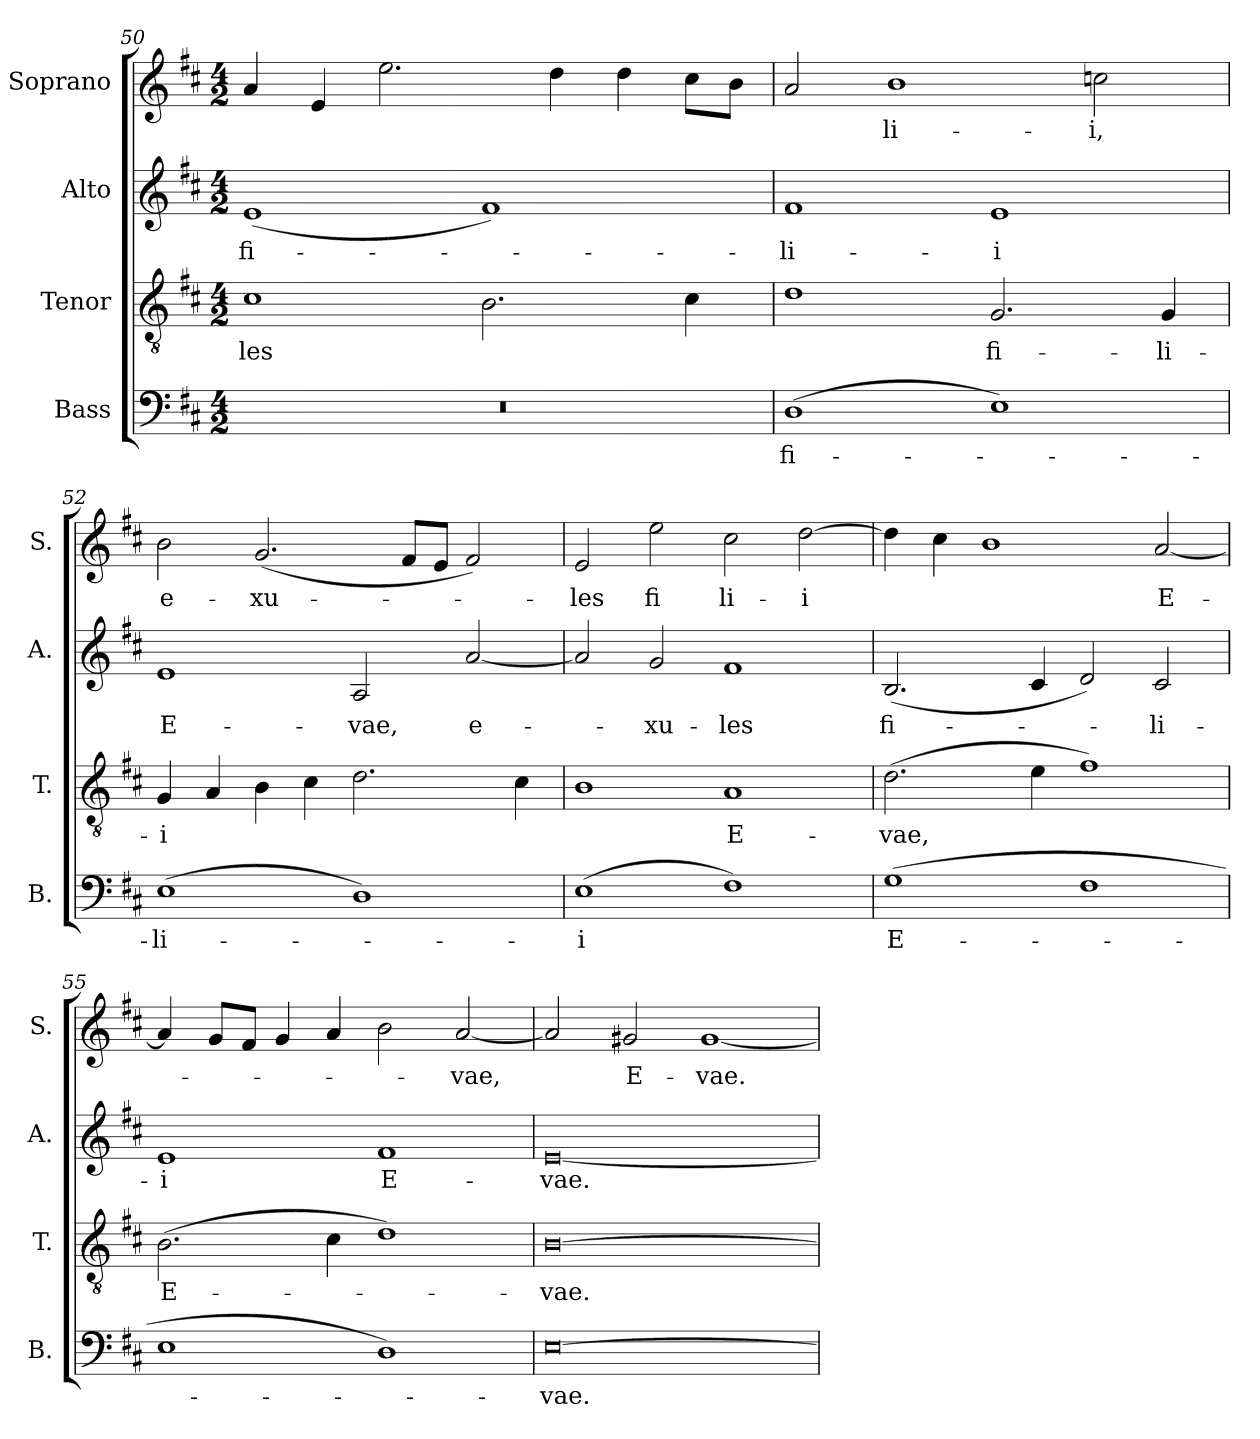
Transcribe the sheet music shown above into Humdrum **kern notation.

**kern	**text	**kern	**text	**kern	**text	**kern	**text
*part4	*part4	*part3	*part3	*part2	*part2	*part1	*part1
*staff4	*staff4	*staff3	*staff3	*staff2	*staff2	*staff1	*staff1
*I"Bass	*	*I"Tenor	*	*I"Alto	*	*I"Soprano	*
*I'B.	*	*I'T.	*	*I'A.	*	*I'S.	*
*clefF4	*	*clefGv2	*	*clefG2	*	*clefG2	*
*	*	*ITrd7c12	*	*	*	*	*
*k[f#c#]	*	*k[f#c#]	*	*k[f#c#]	*	*k[f#c#]	*
*D:	*	*D:	*	*D:	*	*D:	*
*M4/2	*	*M4/2	*	*M4/2	*	*M4/2	*
=50	=50	=50	=50	=50	=50	=50	=50
!LO:N:vis=1	!	!	!	!	!	!	!
!	!	!	!LO:LY:b:color=#000000	!	!	!	!
!	!	!	!	!	!LO:LY:b:color=#000000	!	!
0r	.	1C#i	-les	(1ei	fi-	4ai/	.
.	.	.	.	.	.	4ei/	.
.	.	.	.	.	.	2.eei\	.
.	.	2.BBi\	.	1f#i)	.	.	.
.	.	.	.	.	.	4ddi\	.
.	.	.	.	.	.	4ddi\	.
.	.	4C#i\	.	.	.	8cc#i\L	.
.	.	.	.	.	.	8bi\J	.
!!LO:LB:g=z
=51	=51	=51	=51	=51	=51	=51	=51
!	!LO:LY:b:color=#000000	!	!	!	!	!	!
!	!	!	!	!	!LO:LY:b:color=#000000	!	!
(1Di	fi-	1Di	.	1f#i	-li-	2ai/	.
!	!	!	!	!	!	!	!LO:LY:b:color=#000000
.	.	.	.	.	.	1bi	-li-
!	!	!	!LO:LY:b:color=#000000	!	!	!	!
!	!	!	!	!	!LO:LY:b:color=#000000	!	!
1Ei)	.	2.GGi/	fi-	1ei	-i	.	.
!	!	!	!	!	!	!	!LO:LY:b:color=#000000
.	.	.	.	.	.	2ccni\	-i,
!	!	!	!LO:LY:b:color=#000000	!	!	!	!
.	.	4GGi/	-li-	.	.	.	.
=52	=52	=52	=52	=52	=52	=52	=52
!	!LO:LY:b:color=#000000	!	!	!	!	!	!
!	!	!	!LO:LY:b:color=#000000	!	!	!	!
!	!	!	!	!	!LO:LY:b:color=#000000	!	!
!	!	!	!	!	!	!	!LO:LY:b:color=#000000
(1Ei	-li-	4GGi/	-i	1ei	E-	2bi\	e-
.	.	4AAi/	.	.	.	.	.
!	!	!	!	!	!	!	!LO:LY:b:color=#000000
.	.	4BBi\	.	.	.	(2.gi/	-xu-
.	.	4C#i\	.	.	.	.	.
!	!	!	!	!	!LO:LY:b:color=#000000	!	!
1Di)	.	2.Di\	.	2Ai/	-vae,	.	.
.	.	.	.	.	.	8f#i/L	.
.	.	.	.	.	.	8ei/J	.
!	!	!	!	!	!LO:LY:b:color=#000000	!	!
.	.	.	.	[2ai/	e-	2f#i/)	.
.	.	4C#i\	.	.	.	.	.
=53	=53	=53	=53	=53	=53	=53	=53
!	!LO:LY:b:color=#000000	!	!	!	!	!	!
!	!	!	!	!	!	!	!LO:LY:b:color=#000000
(1Ei	-i	1BBi	.	2ai/]	.	2ei/	-les
!	!	!	!	!	!LO:LY:b:color=#000000	!	!
!	!	!	!	!	!	!	!LO:LY:b:color=#000000
.	.	.	.	2gi/	-xu-	2eei\	fi
!	!	!	!LO:LY:b:color=#000000	!	!	!	!
!	!	!	!	!	!LO:LY:b:color=#000000	!	!
!	!	!	!	!	!	!	!LO:LY:b:color=#000000
1F#i)	.	1AAi	E-	1f#i	-les	2cc#i\	li-
!	!	!	!	!	!	!	!LO:LY:b:color=#000000
.	.	.	.	.	.	[2ddi\	-i
=54	=54	=54	=54	=54	=54	=54	=54
!	!LO:LY:b:color=#000000	!	!	!	!	!	!
!	!	!	!LO:LY:b:color=#000000	!	!	!	!
!	!	!	!	!	!LO:LY:b:color=#000000	!	!
(1Gi	E-	(2.Di\	-vae,	(2.Bi/	fi-	4ddi\]	.
.	.	.	.	.	.	4cc#i\	.
.	.	.	.	.	.	1bi	.
.	.	4Ei\	.	4c#i/	.	.	.
1F#i	.	1F#i)	.	2di/)	.	.	.
!	!	!	!	!	!LO:LY:b:color=#000000	!	!
!	!	!	!	!	!	!	!LO:LY:b:color=#000000
.	.	.	.	2c#i/	-li-	[2ai/	E-
=55	=55	=55	=55	=55	=55	=55	=55
!	!	!	!LO:LY:b:color=#000000	!	!	!	!
!	!	!	!	!	!LO:LY:b:color=#000000	!	!
1Ei	.	(2.BBi\	E-	1ei	-i	4ai/]	.
.	.	.	.	.	.	8gi/L	.
.	.	.	.	.	.	8f#i/J	.
.	.	.	.	.	.	4gi/	.
.	.	4C#i\	.	.	.	4ai/	.
!	!	!	!	!	!LO:LY:b:color=#000000	!	!
1Di)	.	1Di)	.	1f#i	E-	2bi\	.
!	!	!	!	!	!	!	!LO:LY:b:color=#000000
.	.	.	.	.	.	[2ai/	-vae,
=56	=56	=56	=56	=56	=56	=56	=56
!	!LO:LY:b:color=#000000	!	!	!	!	!	!
!	!	!	!LO:LY:b:color=#000000	!	!	!	!
!	!	!	!	!	!LO:LY:b:color=#000000	!	!
[0Ei	-vae.	[0BBi	-vae.	[0ei	-vae.	2ai/]	.
!	!	!	!	!	!	!	!LO:LY:b:color=#000000
.	.	.	.	.	.	2g#Xi/	E-
!	!	!	!	!	!	!	!LO:LY:b:color=#000000
.	.	.	.	.	.	[1g#i	-vae.
=	=	=	=	=	=	=	=
*-	*-	*-	*-	*-	*-	*-	*-
